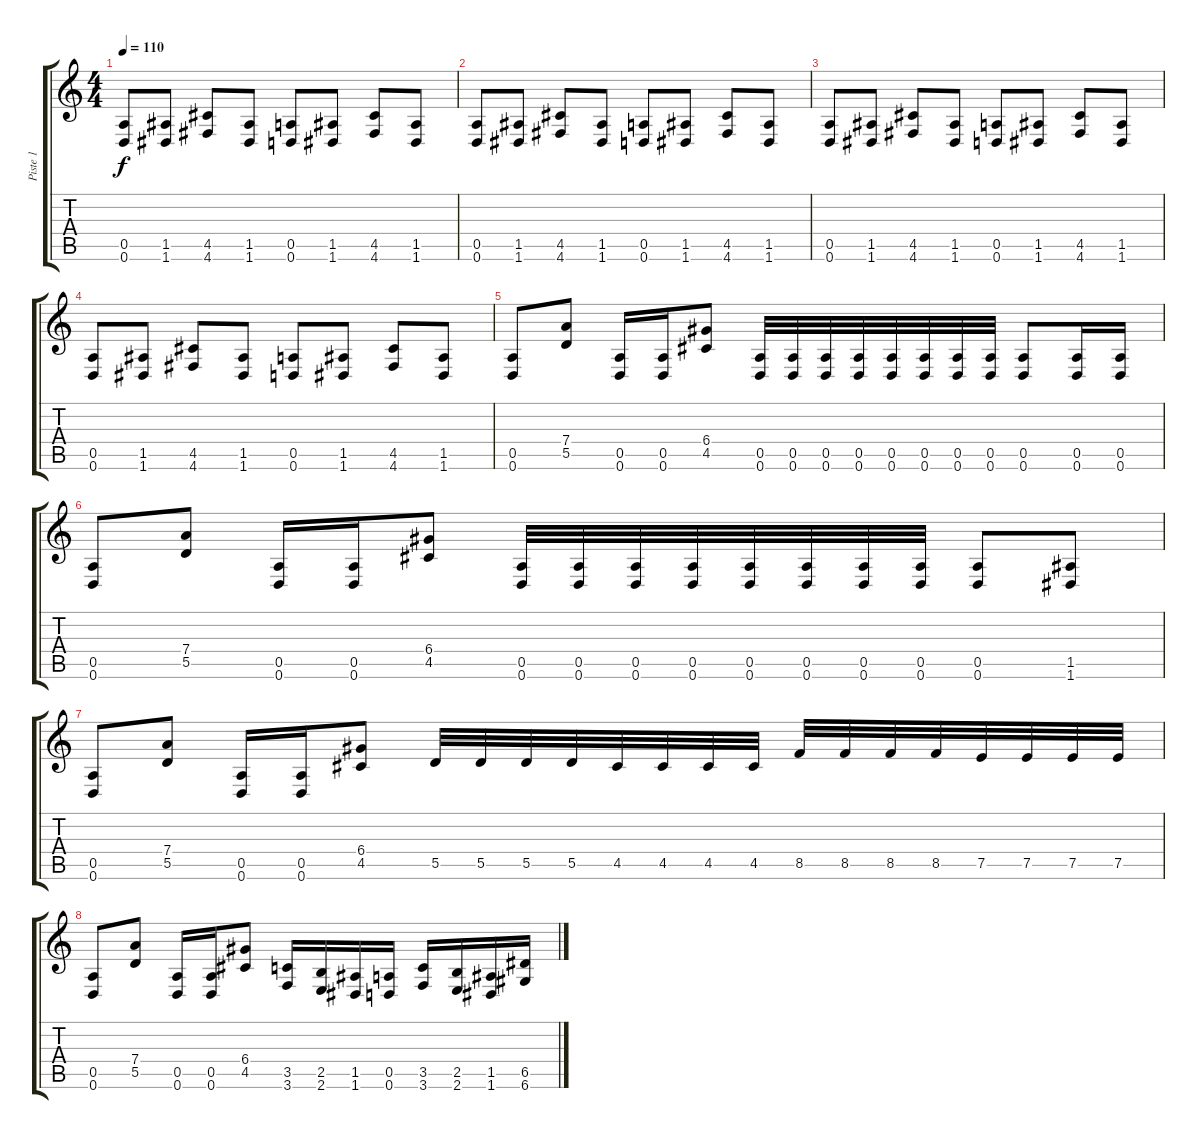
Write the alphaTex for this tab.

\track ("Piste 1" "Piste 1") {instrument distortionguitar}
\staff {score tabs}
\tuning (E4 B3 G3 D3 A2 D2) {hide}
\ts (4 4)
\tempo 110
\clef g2
\ks c
(0.5 0.6).8{dy f} (1.5 1.6).8 (4.5 4.6).8 (1.5 1.6).8 (0.5 0.6).8 (1.5 1.6).8 (4.5 4.6).8 (1.5 1.6).8 |
(0.5 0.6).8 (1.5 1.6).8 (4.5 4.6).8 (1.5 1.6).8 (0.5 0.6).8 (1.5 1.6).8 (4.5 4.6).8 (1.5 1.6).8 |
(0.5 0.6).8 (1.5 1.6).8 (4.5 4.6).8 (1.5 1.6).8 (0.5 0.6).8 (1.5 1.6).8 (4.5 4.6).8 (1.5 1.6).8 |
(0.5 0.6).8 (1.5 1.6).8 (4.5 4.6).8 (1.5 1.6).8 (0.5 0.6).8 (1.5 1.6).8 (4.5 4.6).8 (1.5 1.6).8 |
(0.5 0.6).8 (7.4 5.5).8 (0.5 0.6).16 (0.5 0.6).16 (6.4 4.5).8 (0.5 0.6).32 (0.5 0.6).32 (0.5 0.6).32 (0.5 0.6).32 (0.5 0.6).32 (0.5 0.6).32 (0.5 0.6).32 (0.5 0.6).32 (0.5 0.6).8 (0.5 0.6).16 (0.5 0.6).16 |
(0.5 0.6).8 (7.4 5.5).8 (0.5 0.6).16 (0.5 0.6).16 (6.4 4.5).8 (0.5 0.6).32 (0.5 0.6).32 (0.5 0.6).32 (0.5 0.6).32 (0.5 0.6).32 (0.5 0.6).32 (0.5 0.6).32 (0.5 0.6).32 (0.5 0.6).8 (1.5 1.6).8 |
(0.5 0.6).8 (7.4 5.5).8 (0.5 0.6).16 (0.5 0.6).16 (6.4 4.5).8 5.5.32 5.5.32 5.5.32 5.5.32 4.5.32 4.5.32 4.5.32 4.5.32 8.5.32 8.5.32 8.5.32 8.5.32 7.5.32 7.5.32 7.5.32 7.5.32 |
(0.5 0.6).8 (7.4 5.5).8 (0.5 0.6).16 (0.5 0.6).16 (6.4 4.5).8 (3.5 3.6).16 (2.5 2.6).16 (1.5 1.6).16 (0.5 0.6).16 (3.5 3.6).16 (2.5 2.6).16 (1.5 1.6).16 (6.5 6.6).16
